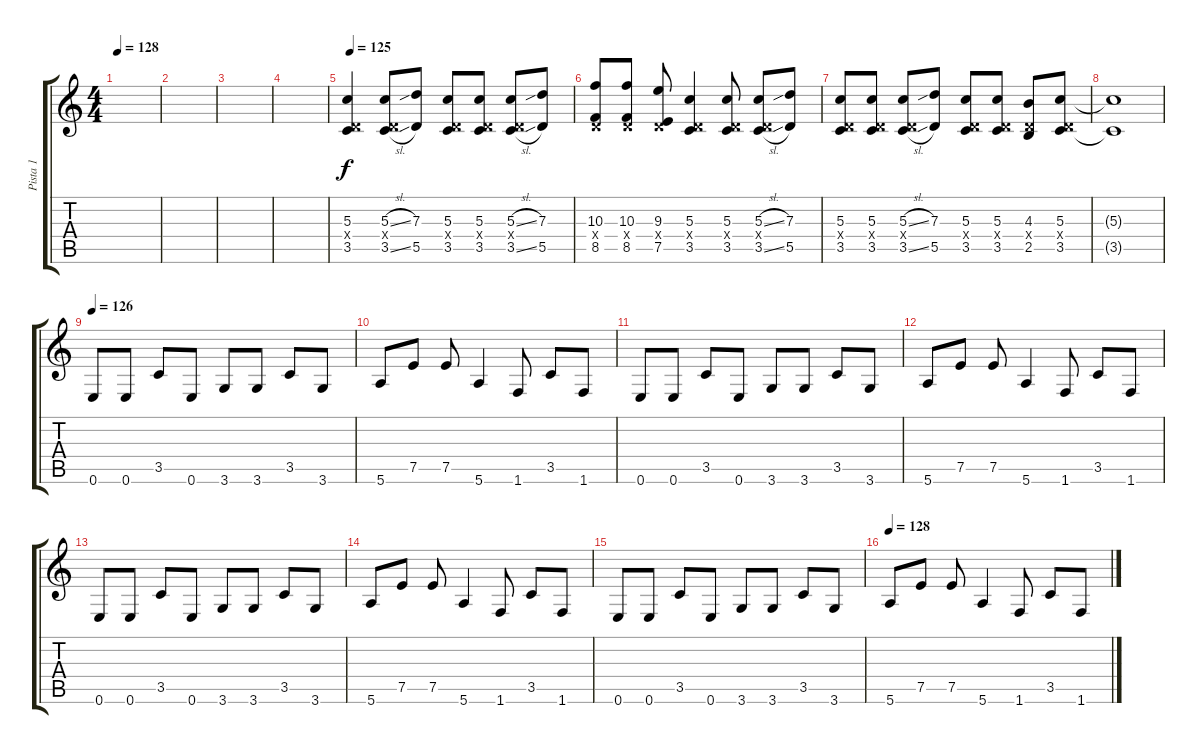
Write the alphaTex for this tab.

\track ("Pista 1" "Pista 1") {instrument electricguitarclean}
\staff {score tabs}
\tuning (E4 B3 G3 D3 A2 E2) {hide}
\ts (4 4)
\tempo 128
\clef g2
\ks c
|
|
|
|
\tempo 125
(5.3 0.4{x} 3.5).4 (5.3{sl} 0.4{x} 3.5{sl}).8 (7.3 5.5).8 (5.3 0.4{x} 3.5).8 (5.3 0.4{x} 3.5).8 (5.3{sl} 0.4{x} 3.5{sl}).8 (7.3 5.5).8 |
(10.3 0.4{x} 8.5).8 (10.3 0.4{x} 8.5).8 (9.3 0.4{x} 7.5).8 (5.3 0.4{x} 3.5).4 (5.3 0.4{x} 3.5).8 (5.3{sl} 0.4{x} 3.5{sl}).8 (7.3 5.5).8 |
(5.3 0.4{x} 3.5).8 (5.3 0.4{x} 3.5).8 (5.3{sl} 0.4{x} 3.5{sl}).8 (7.3 5.5).8 (5.3 0.4{x} 3.5).8 (5.3 0.4{x} 3.5).8 (4.3 0.4{x} 2.5).8 (5.3 0.4{x} 3.5).8 |
(5.3{t} 3.5{t}).1 |
\tempo 126
0.6.8 0.6.8 3.5.8 0.6.8 3.6.8 3.6.8 3.5.8 3.6.8 |
5.6.8 7.5.8 7.5.8 5.6.4 1.6.8 3.5.8 1.6.8 |
0.6.8 0.6.8 3.5.8 0.6.8 3.6.8 3.6.8 3.5.8 3.6.8 |
5.6.8 7.5.8 7.5.8 5.6.4 1.6.8 3.5.8 1.6.8 |
0.6.8 0.6.8 3.5.8 0.6.8 3.6.8 3.6.8 3.5.8 3.6.8 |
5.6.8 7.5.8 7.5.8 5.6.4 1.6.8 3.5.8 1.6.8 |
0.6.8 0.6.8 3.5.8 0.6.8 3.6.8 3.6.8 3.5.8 3.6.8 |
\tempo 128
5.6.8 7.5.8 7.5.8 5.6.4 1.6.8 3.5.8 1.6.8
